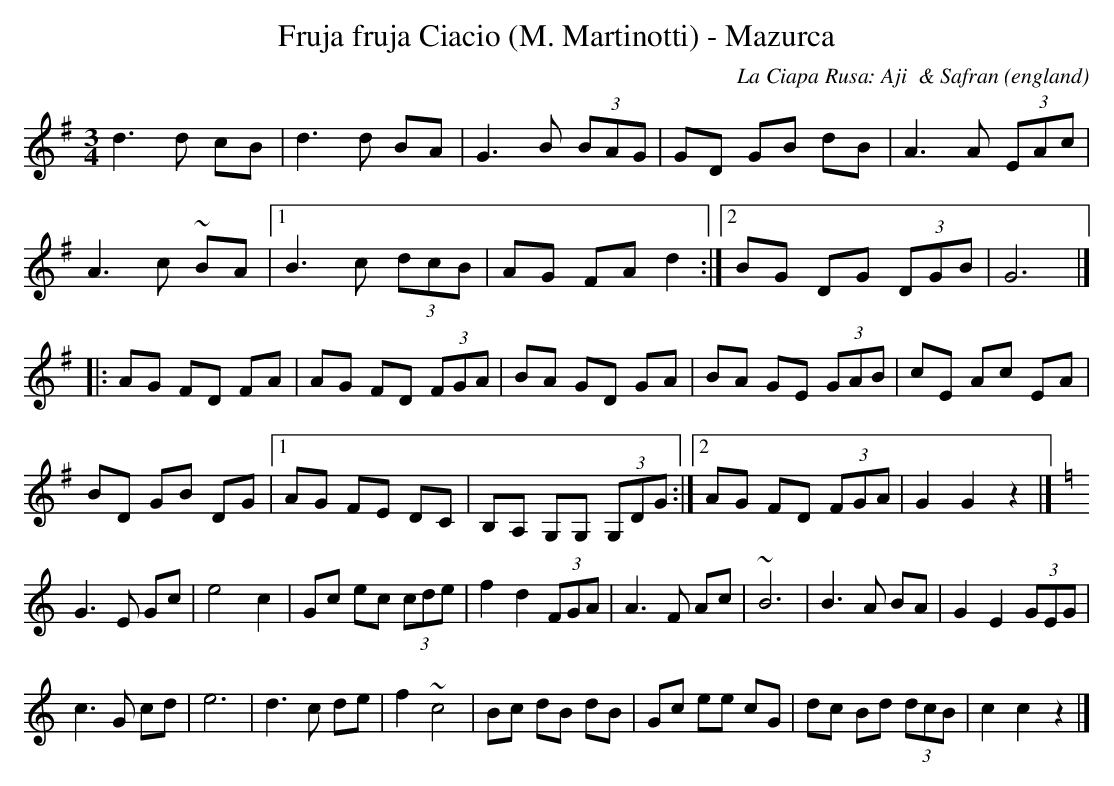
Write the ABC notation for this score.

X:1
T:Fruja fruja Ciacio (M. Martinotti) - Mazurca
O:england
C:La Ciapa Rusa: Aji  & Safran
M:3/4
L:1/8
K:G
d3d cB|d3d BA|G3 B (3BAG|GD GB dB|A3A (3EAc|
A3c ~BA|1 B3 c (3dcB|AG FA d2:|2 BG DG (3DGB|G6|]
|:AG FD FA|AG FD (3FGA|BA GD GA|BA GE (3GAB|\
cE Ac EA|
BD GB DG|1 AG FE DC|\
B,A, G,G, (3G,DG:|2 AG FD (3FGA|G2G2z2|]
K:C
G3E Gc|e4 c2|Gc ec (3cde|f2 d2(3FGA|A3F Ac|~B6|\
B3A BA|G2E2 (3GEG|
c3G cd|e6|d3c de|f2~c4|\
Bc dB dB|Gc ee cG|dc Bd (3dcB|c2c2z2|]
